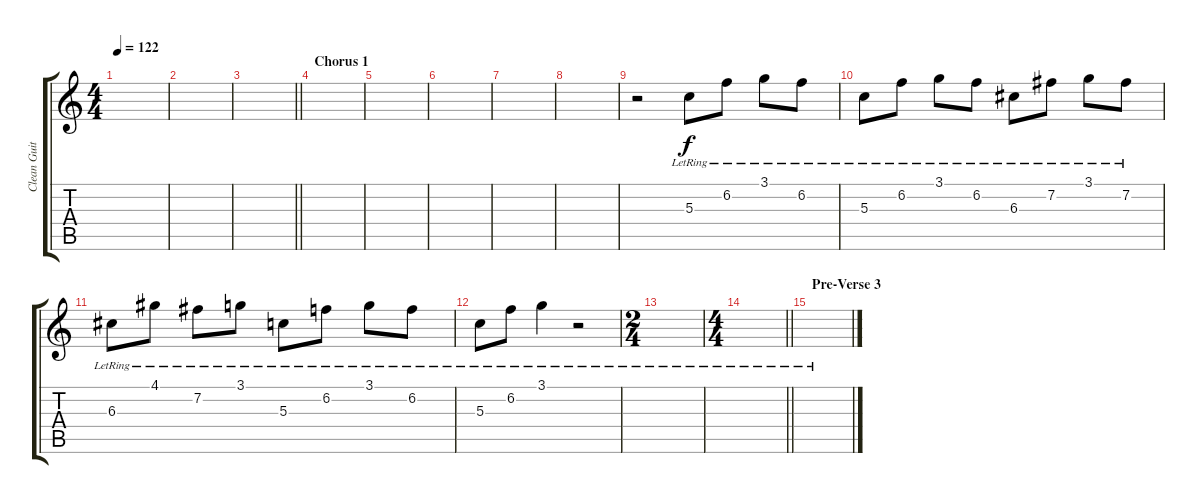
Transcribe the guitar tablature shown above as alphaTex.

\track ("Clean Guitar" "Clean Guit") {instrument electricguitarclean}
\staff {score tabs}
\tuning (E4 B3 G3 D3 A2 E2) {hide}
\ts (4 4)
\tempo 122
\clef g2
\ks c
|
|
\barLineRight lightlight
|
\section ("" "Chorus 1")
|
|
|
|
|
r.2 5.3{lr}.8 6.2{lr}.8 3.1{lr}.8 6.2{lr}.8 |
5.3{lr}.8 6.2{lr}.8 3.1{lr}.8 6.2{lr}.8 6.3{lr}.8 7.2{lr}.8 3.1{lr}.8 7.2{lr}.8 |
6.3{lr}.8 4.1{lr}.8 7.2{lr}.8 3.1{lr}.8 5.3{lr}.8 6.2{lr}.8 3.1{lr}.8 6.2{lr}.8 |
5.3{lr}.8 6.2{lr}.8 3.1{lr}.4 r.2 |
\ts (2 4)
|
\ts (4 4)
\barLineRight lightlight
|
\section ("" "Pre-Verse 3")
